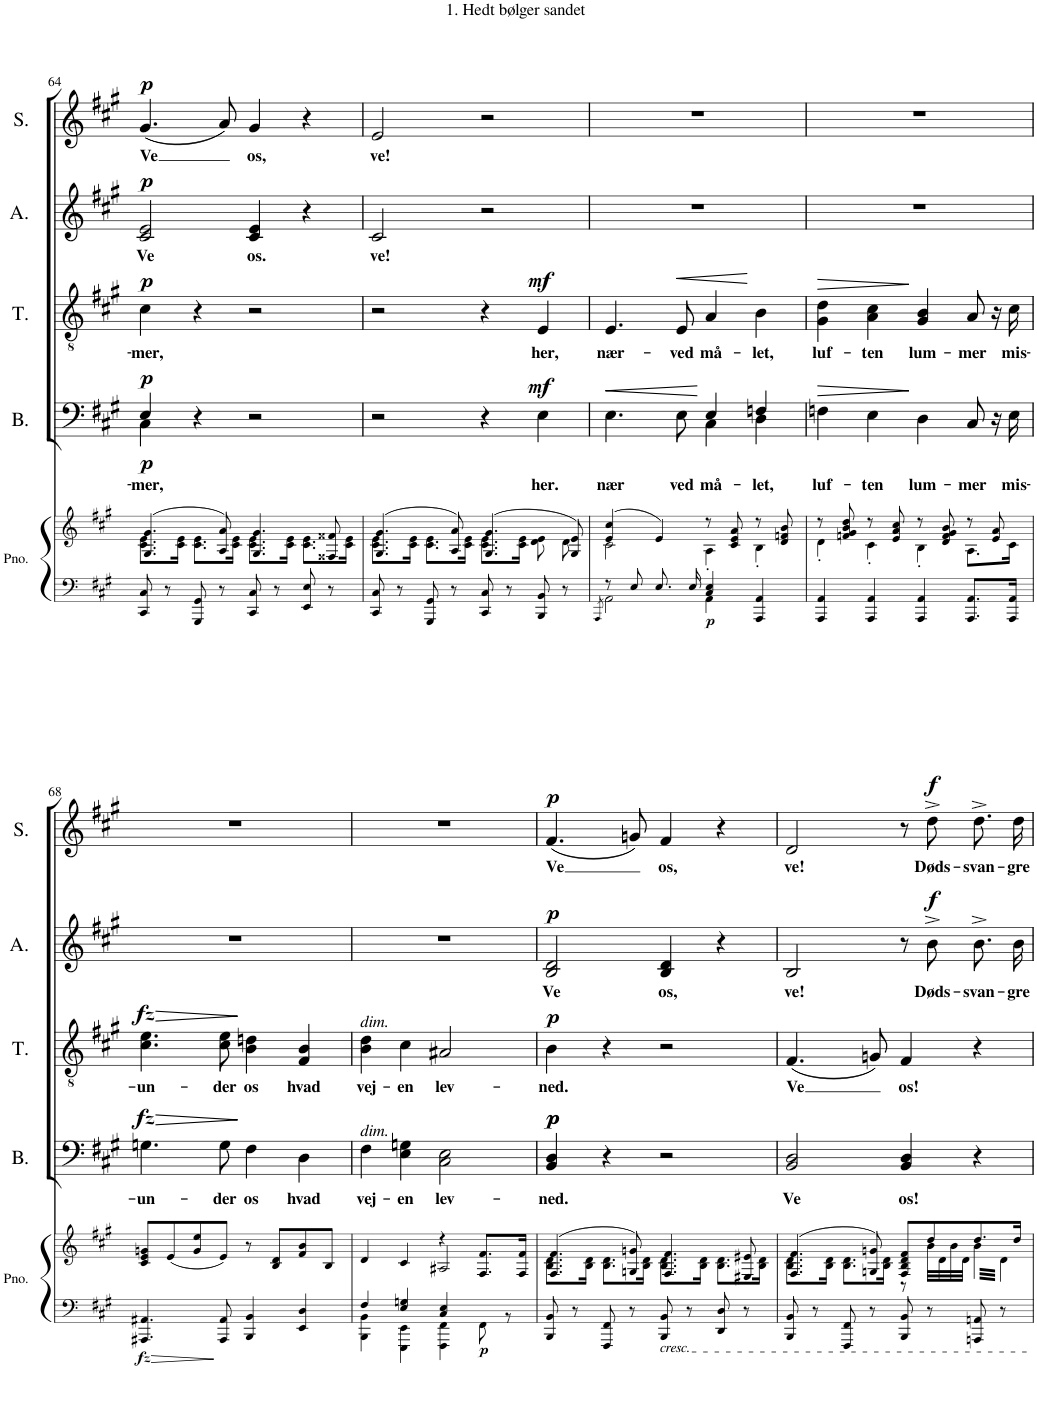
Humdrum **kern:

**kern	**kern	**dynam	**kern	**text	**dynam	**kern	**text	**dynam	**kern	**text	**dynam	**kern	**text	**dynam
*part5	*part5	*part5	*part4	*part4	*part4	*part3	*part3	*part3	*part2	*part2	*part2	*part1	*part1	*part1
*staff6	*staff5	*staff5/6	*staff4	*staff4	*staff4	*staff3	*staff3	*staff3	*staff2	*staff2	*staff2	*staff1	*staff1	*staff1
*I"Piano	*	*	*I"Bass	*	*	*I"Tenor	*	*	*I"Alto	*	*	*I"Soprano	*	*
*I'Pno.	*	*	*I'B.	*	*	*I'T.	*	*	*I'A.	*	*	*I'S.	*	*
!!LO:PB:g=z
*clefF4	*clefG2	*	*clefF4	*	*	*clefGv2	*	*	*clefG2	*	*	*clefG2	*	*
*k[f#c#g#]	*k[f#c#g#]	*	*k[f#c#g#]	*	*	*k[f#c#g#]	*	*	*k[f#c#g#]	*	*	*k[f#c#g#]	*	*
*M4/4	*M4/4	*	*M4/4	*	*	*M4/4	*	*	*M4/4	*	*	*M4/4	*	*
*met(c)	*met(c)	*	*met(c)	*	*	*met(c)	*	*	*met(c)	*	*	*met(c)	*	*
=64	=64	=64	=64	=64	=64	=64	=64	=64	=64	=64	=64	=64	=64	=64
*	*^	*	*	*	*	*	*	*	*	*	*	*	*	*
!	!	!	!	!	!LO:LY:b	!LO:DY:a	!	!LO:LY:b	!	!	!LO:LY:b	!	!	!LO:LY:b	!
*	*	*	*	*^	*	*	*	*	*	*	*	*	*	*	*
!	!	!	!	!	!	!	!LO:DY:n=1:b	!	!	!LO:DY:a	!	!	!LO:DY:a	!	!	!LO:DY:a
8CC#/ 8C#/	(4.G#/ 4.g#/	8.c#\ 8.e\L	.	4E/	4C#\	-mer,	p p	4c#\	-mer,	p	2c#/ 2e/	Ve	p	(4.g#/	Ve	p
8r	.	.	.	.	.	.	.	.	.	.	.	.	.	.	.	.
.	.	16c#\ 16e\Jk	.	.	.	.	.	.	.	.	.	.	.	.	.	.
8GGG#/ 8GG#/	.	8.c#\ 8.e\L	.	4r	4ryy	.	.	4r	.	.	.	.	.	.	.	.
8r	8A/ 8a/)	.	.	.	.	.	.	.	.	.	.	.	.	8a/)	.	.
.	.	16c#\ 16e\Jk	.	.	.	.	.	.	.	.	.	.	.	.	.	.
!	!	!	!	!	!	!	!	!	!	!	!	!LO:LY:b	!	!	!LO:LY:b	!
8CC#/ 8C#/	4.G#/ 4.g#/	8.c#\ 8.e\L	.	2r	2ryy	.	.	2r	.	.	4c#/ 4e/	os.	.	4g#/	os,	.
8r	.	.	.	.	.	.	.	.	.	.	.	.	.	.	.	.
.	.	16c#\ 16e\Jk	.	.	.	.	.	.	.	.	.	.	.	.	.	.
8EE/ 8E/	.	8.c#\ 8.e\L	.	.	.	.	.	.	.	.	4r	.	.	4r	.	.
8r	8F##X/ 8f##X/	.	.	.	.	.	.	.	.	.	.	.	.	.	.	.
.	.	16c#\ 16e\Jk	.	.	.	.	.	.	.	.	.	.	.	.	.	.
*	*	*	*	*v	*v	*	*	*	*	*	*	*	*	*	*	*
=65	=65	=65	=65	=65	=65	=65	=65	=65	=65	=65	=65	=65	=65	=65	=65
!	!	!	!	!	!	!	!	!	!	!	!LO:LY:b	!	!	!LO:LY:b	!
8CC#/ 8C#/	(4.G#/ 4.g#/	8.c#\ 8.e\L	.	2r	.	.	2r	.	.	2c#/	ve!	.	2e/	ve!	.
8r	.	.	.	.	.	.	.	.	.	.	.	.	.	.	.
.	.	16c#\ 16e\Jk	.	.	.	.	.	.	.	.	.	.	.	.	.
8GGG#/ 8GG#/	.	8.c#\ 8.e\L	.	.	.	.	.	.	.	.	.	.	.	.	.
8r	8A/ 8a/)	.	.	.	.	.	.	.	.	.	.	.	.	.	.
.	.	16c#\ 16e\Jk	.	.	.	.	.	.	.	.	.	.	.	.	.
8CC#/ 8C#/	(4.G#/ 4.g#/	8.c#\ 8.e\L	.	4r	.	.	4r	.	.	2r	.	.	2r	.	.
8r	.	.	.	.	.	.	.	.	.	.	.	.	.	.	.
.	.	16c#\ 16e\Jk	.	.	.	.	.	.	.	.	.	.	.	.	.
!	!	!	!	!	!LO:LY:b	!LO:DY:a	!	!LO:LY:b	!LO:DY:a	!	!	!	!	!	!
8BBB/ 8BB/	.	8d\ 8e\	.	4E\	her.	mf	4E/	her,	mf	.	.	.	.	.	.
8r	8G#/ 8e/)	8d\	.	.	.	.	.	.	.	.	.	.	.	.	.
=66	=66	=66	=66	=66	=66	=66	=66	=66	=66	=66	=66	=66	=66	=66	=66
*^	*	*	*	*	*	*	*	*	*	*	*	*	*	*	*
.	8qAAA/	.	.	.	.	.	.	.	.	.	.	.	.	.	.	.
!	!	!	!	!	!	!LO:LY:b	!LO:HP:b	!	!LO:LY:b	!	!	!	!	!	!	!
*	*	*	*	*	*^	*	*	*	*	*	*	*	*	*	*	*
8r	2AA\	(4e/ 4cc#/	2c#\	.	4.E\	2ryy	nær	<	4.E/	nær-	.	1r	.	.	1r	.	.
8E/	.	.	.	.	.	.	.	.	.	.	.	.	.	.	.	.	.
8.E/	.	4e/)	.	.	.	.	.	.	.	.	.	.	.	.	.	.	.
!	!	!	!	!	!	!	!LO:LY:b	!	!	!LO:LY:b	!LO:HP:b	!	!	!	!	!	!
.	.	.	.	.	8E\	.	ved	.	8E/	-ved	<	.	.	.	.	.	.
16E/	.	.	.	.	.	.	.	.	.	.	.	.	.	.	.	.	.
!	!	!	!	!LO:DY:b=2	!	!	!LO:LY:b	!	!	!LO:LY:b	!	!	!	!	!	!	!
4C#/ 4E/	4AA\	8r	4A'\	p	4E/	4C#\	må-	[	4A/	må-	.	.	.	.	.	.	.
.	.	8c#/ 8e/ 8a/	.	.	.	.	.	.	.	.	.	.	.	.	.	.	.
!	!	!	!	!	!	!	!LO:LY:b	!	!	!LO:LY:b	!	!	!	!	!	!	!
4AAA/ 4AA/	4ryy	8r	4B'\	.	4Fn/	4D\	-let,	.	4B\	-let,	[	.	.	.	.	.	.
.	.	8d/ 8fn/ 8b/	.	.	.	.	.	.	.	.	.	.	.	.	.	.	.
*v	*v	*	*	*	*v	*v	*	*	*	*	*	*	*	*	*	*	*
=67	=67	=67	=67	=67	=67	=67	=67	=67	=67	=67	=67	=67	=67	=67	=67
!	!	!	!	!	!LO:LY:b	!LO:HP:b	!	!LO:LY:b	!LO:HP:b	!	!	!	!	!	!
4AAA/ 4AA/	8r	4d'\	.	4Fn\	luf-	>	4G#\ 4d\	luf-	>	1r	.	.	1r	.	.
.	8fn/ 8g#/ 8b/ 8dd/	.	.	.	.	.	.	.	.	.	.	.	.	.	.
!	!	!	!	!	!LO:LY:b	!	!	!LO:LY:b	!	!	!	!	!	!	!
4AAA/ 4AA/	8r	4c#'\	.	4E\	-ten	.	4A\ 4c#\	-ten	.	.	.	.	.	.	.
.	8e/ 8a/ 8cc#/	.	.	.	.	.	.	.	.	.	.	.	.	.	.
!	!	!	!	!	!LO:LY:b	!	!	!LO:LY:b	!	!	!	!	!	!	!
4AAA/ 4AA/	8r	4B'\	.	4D\	lum-	]	4G#/ 4B/	lum-	]	.	.	.	.	.	.
.	8d/ 8f/ 8g#/ 8b/	.	.	.	.	.	.	.	.	.	.	.	.	.	.
!	!	!	!	!	!LO:LY:b	!	!	!LO:LY:b	!	!	!	!	!	!	!
8.AAA/ 8.AA/L	8r	8.A\L	.	8C#/	-mer	.	8A/	-mer	.	.	.	.	.	.	.
.	8e/ 8a/	.	.	16r	.	.	16r	.	.	.	.	.	.	.	.
!	!	!	!	!	!LO:LY:b	!	!	!LO:LY:b	!	!	!	!	!	!	!
16AAA/ 16AA/Jk	.	16c#\Jk	.	16E\	mis-	.	16c#\	mis-	.	.	.	.	.	.	.
!!LO:LB:g=z
=68	=68	=68	=68	=68	=68	=68	=68	=68	=68	=68	=68	=68	=68	=68	=68
!	!	!	!LO:DY:b=2	!	!LO:LY:b	!LO:HP:b	!	!LO:LY:b	!LO:HP:b	!	!	!	!	!	!
!	!	!	!	!	!	!LO:DY:n=1:a	!	!	!LO:DY:n=1:a	!	!	!	!	!	!
*	*v	*v	*	*	*	*	*	*	*	*	*	*	*	*	*
4.AAA#X/ 4.AA#X/	8c#/ 8e/ 8gn/L	fz	4.Gn\	-un-	> fz	4.c#\ 4.e\	-un-	> fz	1r	.	.	1r	.	.
.	(8e/	.	.	.	.	.	.	.	.	.	.	.	.	.
.	8g/ 8ee/	.	.	.	.	.	.	.	.	.	.	.	.	.
!	!	!	!	!LO:LY:b	!	!	!LO:LY:b	!	!	!	!	!	!	!
8AAA#/ 8AA#/	8e/J)	.	8G\	-der	.	8c#\ 8e\	-der	.	.	.	.	.	.	.
!	!	!	!	!LO:LY:b	!	!	!LO:LY:b	!	!	!	!	!	!	!
4BBB/ 4BB/	8r	.	4F#\	os	]	4B\ 4dn\	os	]	.	.	.	.	.	.
.	8B/ 8d/L	.	.	.	.	.	.	.	.	.	.	.	.	.
!	!	!	!	!LO:LY:b	!	!	!LO:LY:b	!	!	!	!	!	!	!
4EE/ 4D/	8f#/ 8b/	.	4D\	hvad	.	4F#/ 4B/	hvad	.	.	.	.	.	.	.
.	8B/J	.	.	.	.	.	.	.	.	.	.	.	.	.
=69	=69	=69	=69	=69	=69	=69	=69	=69	=69	=69	=69	=69	=69	=69
*^	*^	*	*	*	*	*	*	*	*	*	*	*	*	*
!	!	!	!	!	!	!	!	!LO:TX:a:i:t=dim.	!	!	!	!	!	!	!	!
!	!	!	!	!	!LO:TX:a:i:t=dim.	!	!	!	!	!	!	!	!	!	!	!
!	!	!	!	!	!	!LO:LY:b	!	!	!LO:LY:b	!	!	!	!	!	!	!
4F#/	4BBB\ 4BB\	4d/	2ryy	.	4F#\	vej-	.	4B\ 4d\	vej-	.	1r	.	.	1r	.	.
!	!	!	!	!	!	!LO:LY:b	!	!	!LO:LY:b	!	!	!	!	!	!	!
4E/ 4Gn/	4EEE\ 4EE\	4c#/	.	.	4E\ 4Gn\	-en	.	4c#\	-en	.	.	.	.	.	.	.
!	!	!	!	!	!	!LO:LY:b	!	!	!LO:LY:b	!	!	!	!	!	!	!
4C#/ 4E/	4FFF#\ 4FF#\	4r	2A#X/	.	2C#\ 2E\	lev-	.	2A#X/	lev-	.	.	.	.	.	.	.
!	!	!	!	!LO:DY:b=2	!	!	!	!	!	!	!	!	!	!	!	!
4ryy	8FF#\	8.F#/ 8.f#/L	.	p	.	.	.	.	.	.	.	.	.	.	.	.
.	8r	.	.	.	.	.	.	.	.	.	.	.	.	.	.	.
.	.	16F#/ 16f#/Jk	.	.	.	.	.	.	.	.	.	.	.	.	.	.
*v	*v	*	*	*	*	*	*	*	*	*	*	*	*	*	*	*
=70	=70	=70	=70	=70	=70	=70	=70	=70	=70	=70	=70	=70	=70	=70	=70
!	!	!	!	!	!LO:LY:b	!LO:DY:a	!	!LO:LY:b	!	!	!LO:LY:b	!	!	!LO:LY:b	!
!	!	!	!	!	!	!LO:DY:n=1:a	!	!	!LO:DY:a	!	!	!LO:DY:a	!	!	!LO:DY:a
8BBB/ 8BB/	(4.F#/ 4.f#/	8.B\ 8.d\L	.	4BB/ 4D/	-ned.	p p	4B\	-ned.	p	2B/ 2d/	Ve	p	(4.f#/	Ve	p
8r	.	.	.	.	.	.	.	.	.	.	.	.	.	.	.
.	.	16B\ 16d\Jk	.	.	.	.	.	.	.	.	.	.	.	.	.
8FFF#/ 8FF#/	.	8.B\ 8.d\L	.	4r	.	.	4r	.	.	.	.	.	.	.	.
8r	8Gn/ 8gn/)	.	.	.	.	.	.	.	.	.	.	.	8gn/)	.	.
.	.	16B\ 16d\Jk	.	.	.	.	.	.	.	.	.	.	.	.	.
!LO:TX:b:i:t=cresc.	!	!	!	!	!	!	!	!	!	!	!	!	!	!	!
!	!	!	!	!	!	!	!	!	!	!	!LO:LY:b	!	!	!LO:LY:b	!
8BBB/ 8BB/	4.F#/ 4.f#/	8.B\ 8.d\L	.	2r	.	.	2r	.	.	4B/ 4d/	os,	.	4f#/	os,	.
8r	.	.	.	.	.	.	.	.	.	.	.	.	.	.	.
.	.	16B\ 16d\Jk	.	.	.	.	.	.	.	.	.	.	.	.	.
8DD/ 8D/	.	8.B\ 8.d\L	.	.	.	.	.	.	.	4r	.	.	4r	.	.
8r	8E#X/ 8e#X/	.	.	.	.	.	.	.	.	.	.	.	.	.	.
.	.	16B\ 16d\Jk	.	.	.	.	.	.	.	.	.	.	.	.	.
=71	=71	=71	=71	=71	=71	=71	=71	=71	=71	=71	=71	=71	=71	=71	=71
!	!	!	!	!	!LO:LY:b	!	!	!LO:LY:b	!	!	!LO:LY:b	!	!	!LO:LY:b	!
8BBB/ 8BB/	(4.F#/ 4.f#/	8.B\ 8.d\L	.	2BB/ 2D/	Ve	.	(4.F#/	Ve	.	2B/	ve!	.	2d/	ve!	.
8r	.	.	.	.	.	.	.	.	.	.	.	.	.	.	.
.	.	16B\ 16d\Jk	.	.	.	.	.	.	.	.	.	.	.	.	.
8FFF#/ 8FF#/	.	8.B\ 8.d\L	.	.	.	.	.	.	.	.	.	.	.	.	.
8r	8Gn/ 8gn/)	.	.	.	.	.	8Gn/)	.	.	.	.	.	.	.	.
.	.	16B\ 16d\Jk	.	.	.	.	.	.	.	.	.	.	.	.	.
!	!	!	!	!	!LO:LY:b	!	!	!LO:LY:b	!	!	!	!	!	!	!
8BBB/ 8BB/	8F#/ 8B/ 8d/ 8f#/L	8r	.	4BB/ 4D/	os!	.	4F#/	os!	.	8r	.	.	8r	.	.
!	!	!	!	!	!	!	!	!	!	!	!LO:LY:b	!LO:DY:a	!	!LO:LY:b	!LO:DY:a
8r	8dd/	32b\LLL	.	.	.	.	.	.	.	8b^\	Døds-	f	8dd^\	Døds-	f
.	.	32d\	.	.	.	.	.	.	.	.	.	.	.	.	.
.	.	32b\	.	.	.	.	.	.	.	.	.	.	.	.	.
.	.	32d\JJJ	.	.	.	.	.	.	.	.	.	.	.	.	.
!	!	!	!	!	!	!	!	!	!	!	!LO:LY:b	!	!	!LO:LY:b	!
*	*tremolo	*	*	*	*	*	*	*	*	*	*	*	*	*	*
8AAAn/ 8AAn/	8.dd/	64b\LLLL	.	4r	.	.	4r	.	.	8.b^\L	-svan-	.	8.dd^\L	-svan-	.
.	.	64d\	.	.	.	.	.	.	.	.	.	.	.	.	.
.	.	64b\	.	.	.	.	.	.	.	.	.	.	.	.	.
.	.	64d\	.	.	.	.	.	.	.	.	.	.	.	.	.
.	.	64b\	.	.	.	.	.	.	.	.	.	.	.	.	.
.	.	64d\	.	.	.	.	.	.	.	.	.	.	.	.	.
.	.	64b\	.	.	.	.	.	.	.	.	.	.	.	.	.
.	.	64d\	.	.	.	.	.	.	.	.	.	.	.	.	.
8r	.	64b\	.	.	.	.	.	.	.	.	.	.	.	.	.
.	.	64d\	.	.	.	.	.	.	.	.	.	.	.	.	.
.	.	64b\	.	.	.	.	.	.	.	.	.	.	.	.	.
.	.	64d\	.	.	.	.	.	.	.	.	.	.	.	.	.
!	!	!	!	!	!	!	!	!	!	!	!LO:LY:b	!	!	!LO:LY:b	!
.	16dd/Jk	64b\	.	.	.	.	.	.	.	16b\Jk	-gre	.	16dd\Jk	-gre	.
.	.	64d\	.	.	.	.	.	.	.	.	.	.	.	.	.
.	.	64b\	.	.	.	.	.	.	.	.	.	.	.	.	.
.	.	64d\JJJJ	.	.	.	.	.	.	.	.	.	.	.	.	.
*	*Xtremolo	*	*	*	*	*	*	*	*	*	*	*	*	*	*
.	.	.	.	.	.	.	.	.	.	.	.	.	.	.	.
.	.	.	.	.	.	.	.	.	.	.	.	.	.	.	.
.	.	.	.	.	.	.	.	.	.	.	.	.	.	.	.
.	.	.	.	.	.	.	.	.	.	.	.	.	.	.	.
.	.	.	.	.	.	.	.	.	.	.	.	.	.	.	.
.	.	.	.	.	.	.	.	.	.	.	.	.	.	.	.
.	.	.	.	.	.	.	.	.	.	.	.	.	.	.	.
.	.	.	.	.	.	.	.	.	.	.	.	.	.	.	.
*	*v	*v	*	*	*	*	*	*	*	*	*	*	*	*	*
=	=	=	=	=	=	=	=	=	=	=	=	=	=	=
*-	*-	*-	*-	*-	*-	*-	*-	*-	*-	*-	*-	*-	*-	*-
